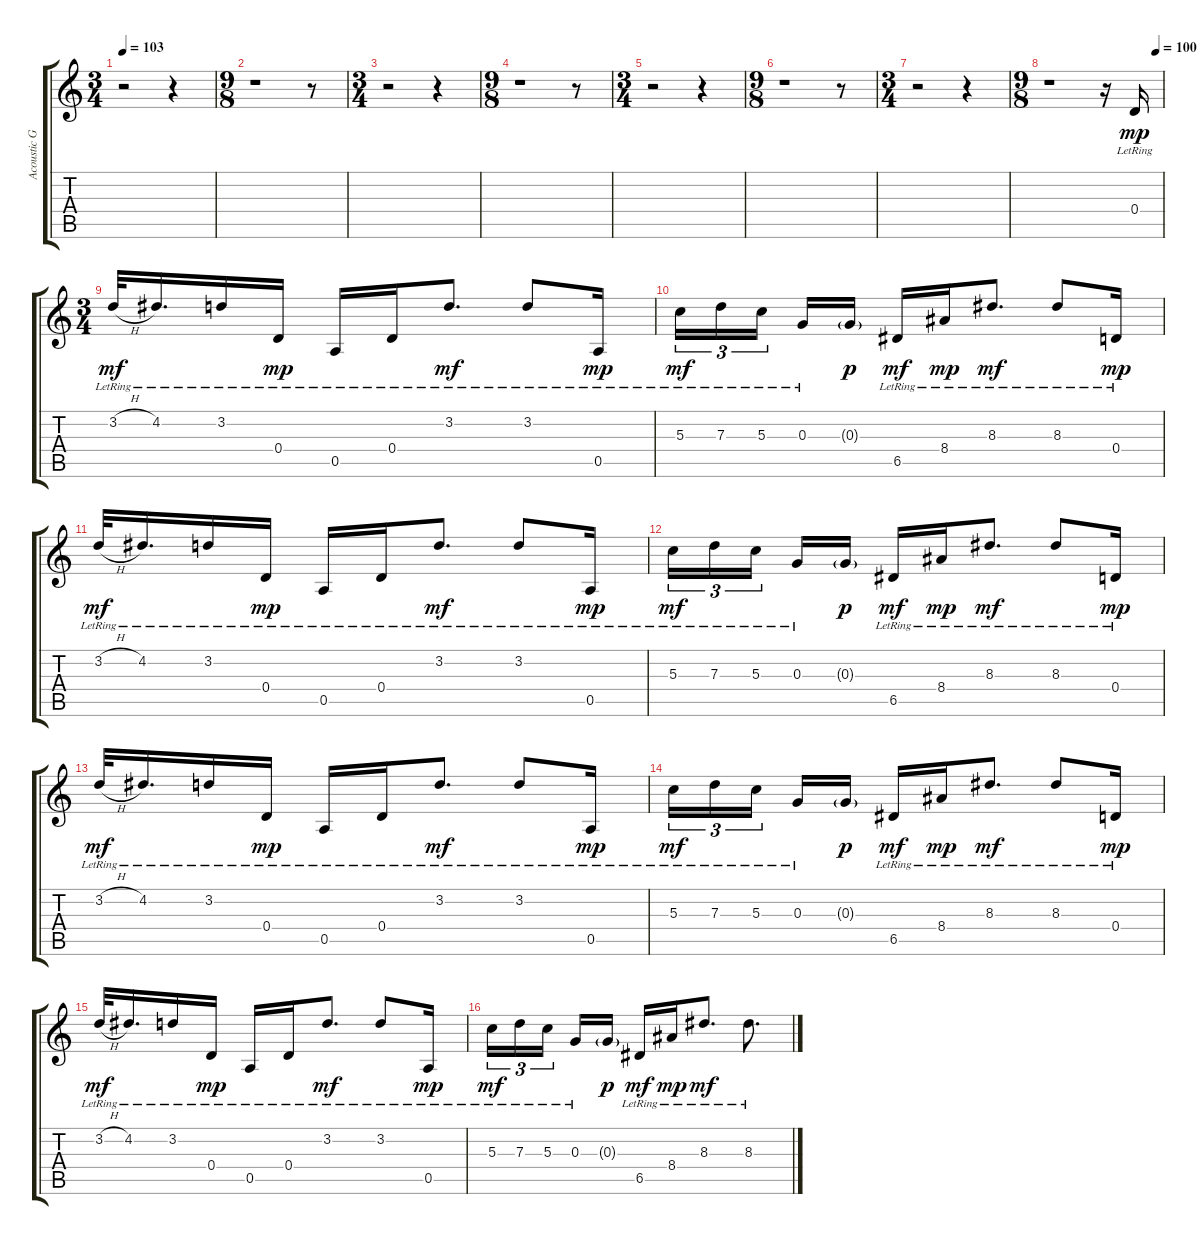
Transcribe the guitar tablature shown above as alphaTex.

\track ("Acoustic Guitar 2" "Acoustic G") {instrument acousticguitarsteel}
\staff {score tabs}
\tuning (E4 B3 G3 D3 A2 E2) {hide}
\ts (3 4)
\tempo 103
\clef g2
\ks c
r.2{dy mp} r.4 |
\ts (9 8)
r.1 r.8 |
\ts (3 4)
r.2 r.4 |
\ts (9 8)
r.1 r.8 |
\ts (3 4)
r.2 r.4 |
\ts (9 8)
r.1 r.8 |
\ts (3 4)
r.2 r.4 |
\ts (9 8)
\tempo (100 0.9444444444444444)
r.1 r.16 0.4{lr}.16{volume 11} |
\ts (3 4)
3.2{h lr}.32{dy mf} 4.2{lr}.16{d} 3.2{lr}.16 0.4{lr}.16{dy mp} 0.5{lr}.16 0.4{lr}.16 3.2{lr}.8{d dy mf} 3.2{lr}.8 0.5{lr}.16{dy mp} |
5.3{lr}.16{tu (3 2) dy mf} 7.3{lr}.16{tu (3 2)} 5.3{lr}.16{tu (3 2) beam splitsecondary} 0.3{lr}.16 0.3{g}.16{dy p} 6.5{lr}.16{dy mf} 8.4{lr}.16{dy mp} 8.3{lr}.8{d dy mf} 8.3{lr}.8 0.4{lr}.16{dy mp} |
3.2{h lr}.32{dy mf} 4.2{lr}.16{d} 3.2{lr}.16 0.4{lr}.16{dy mp} 0.5{lr}.16 0.4{lr}.16 3.2{lr}.8{d dy mf} 3.2{lr}.8 0.5{lr}.16{dy mp} |
5.3{lr}.16{tu (3 2) dy mf} 7.3{lr}.16{tu (3 2)} 5.3{lr}.16{tu (3 2) beam splitsecondary} 0.3{lr}.16 0.3{g}.16{dy p} 6.5{lr}.16{dy mf} 8.4{lr}.16{dy mp} 8.3{lr}.8{d dy mf} 8.3{lr}.8 0.4{lr}.16{dy mp} |
3.2{h lr}.32{dy mf} 4.2{lr}.16{d} 3.2{lr}.16 0.4{lr}.16{dy mp} 0.5{lr}.16 0.4{lr}.16 3.2{lr}.8{d dy mf} 3.2{lr}.8 0.5{lr}.16{dy mp} |
5.3{lr}.16{tu (3 2) dy mf} 7.3{lr}.16{tu (3 2)} 5.3{lr}.16{tu (3 2) beam splitsecondary} 0.3{lr}.16 0.3{g}.16{dy p} 6.5{lr}.16{dy mf} 8.4{lr}.16{dy mp} 8.3{lr}.8{d dy mf} 8.3{lr}.8 0.4{lr}.16{dy mp} |
3.2{h lr}.32{dy mf} 4.2{lr}.16{d} 3.2{lr}.16 0.4{lr}.16{dy mp} 0.5{lr}.16 0.4{lr}.16 3.2{lr}.8{d dy mf} 3.2{lr}.8 0.5{lr}.16{dy mp} |
5.3{lr}.16{tu (3 2) dy mf} 7.3{lr}.16{tu (3 2)} 5.3{lr}.16{tu (3 2) beam splitsecondary} 0.3{lr}.16 0.3{g}.16{dy p} 6.5{lr}.16{dy mf} 8.4{lr}.16{dy mp} 8.3{lr}.8{d dy mf} 8.3{lr}.8{d}
